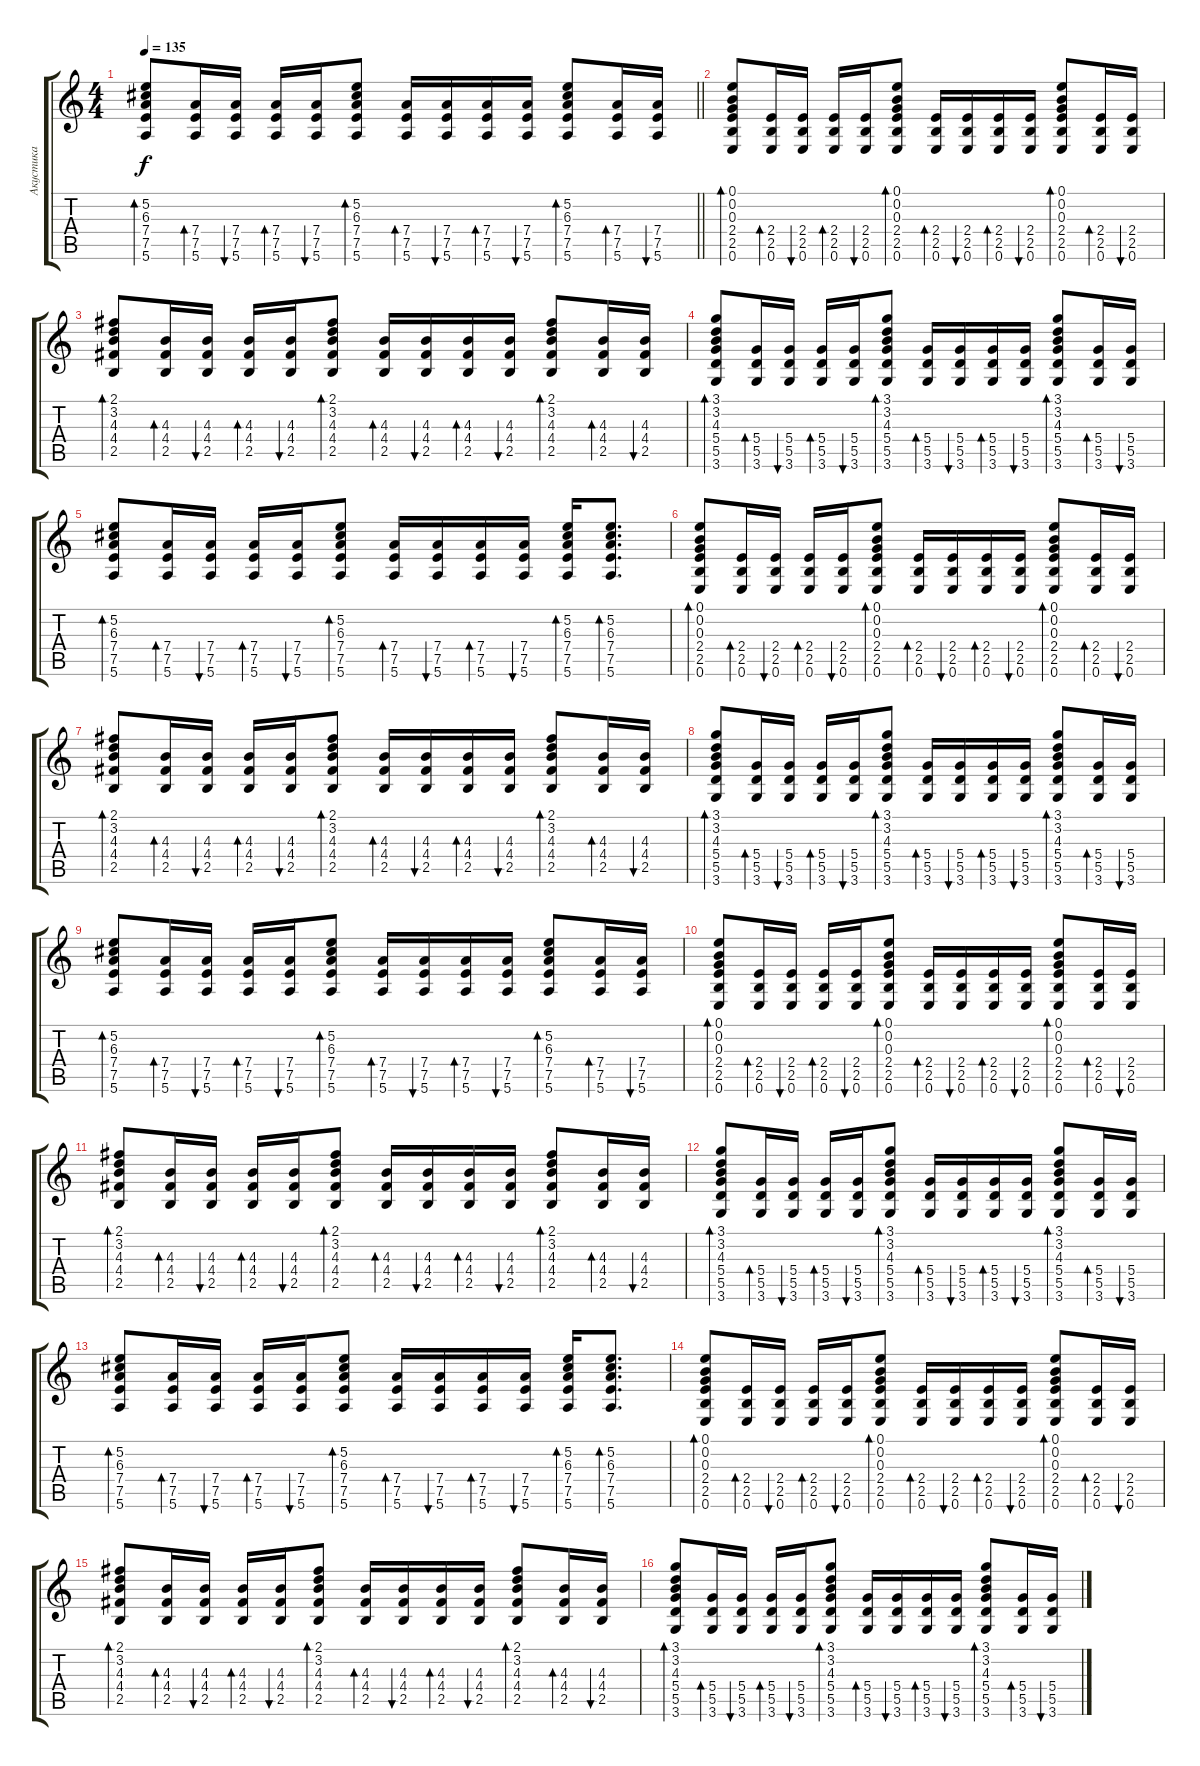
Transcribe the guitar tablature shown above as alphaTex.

\track ("Акустика" "Акустика") {instrument acousticguitarsteel}
\staff {score tabs}
\tuning (E4 B3 G3 D3 A2 E2) {hide}
\ts (4 4)
\tempo 135
\clef g2
\barLineRight lightlight
\ks c
(5.2 6.3 7.4 7.5 5.6).8{bd 30 dy f} (7.4 7.5 5.6).16{bd 30} (7.4 7.5 5.6).16{bu 30} (7.4 7.5 5.6).16{bd 30} (7.4 7.5 5.6).16{bu 30} (5.2 6.3 7.4 7.5 5.6).8{bd 30} (7.4 7.5 5.6).16{bd 30} (7.4 7.5 5.6).16{bu 30} (7.4 7.5 5.6).16{bd 30} (7.4 7.5 5.6).16{bu 30} (5.2 6.3 7.4 7.5 5.6).8{bd 30} (7.4 7.5 5.6).16{bd 30} (7.4 7.5 5.6).16{bu 30} |
(0.1 0.2 0.3 2.4 2.5 0.6).8{bd 30} (2.4 2.5 0.6).16{bd 30} (2.4 2.5 0.6).16{bu 30} (2.4 2.5 0.6).16{bd 30} (2.4 2.5 0.6).16{bu 30} (0.1 0.2 0.3 2.4 2.5 0.6).8{bd 30} (2.4 2.5 0.6).16{bd 30} (2.4 2.5 0.6).16{bu 30} (2.4 2.5 0.6).16{bd 30} (2.4 2.5 0.6).16{bu 30} (0.1 0.2 0.3 2.4 2.5 0.6).8{bd 30} (2.4 2.5 0.6).16{bd 30} (2.4 2.5 0.6).16{bu 30} |
(2.1 3.2 4.3 4.4 2.5).8{bd 30} (4.3 4.4 2.5).16{bd 30} (4.3 4.4 2.5).16{bu 30} (4.3 4.4 2.5).16{bd 30} (4.3 4.4 2.5).16{bu 30} (2.1 3.2 4.3 4.4 2.5).8{bd 30} (4.3 4.4 2.5).16{bd 30} (4.3 4.4 2.5).16{bu 30} (4.3 4.4 2.5).16{bd 30} (4.3 4.4 2.5).16{bu 30} (2.1 3.2 4.3 4.4 2.5).8{bd 30} (4.3 4.4 2.5).16{bd 30} (4.3 4.4 2.5).16{bu 30} |
(3.1 3.2 4.3 5.4 5.5 3.6).8{bd 30} (5.4 5.5 3.6).16{bd 30} (5.4 5.5 3.6).16{bu 30} (5.4 5.5 3.6).16{bd 30} (5.4 5.5 3.6).16{bu 30} (3.1 3.2 4.3 5.4 5.5 3.6).8{bd 30} (5.4 5.5 3.6).16{bd 30} (5.4 5.5 3.6).16{bu 30} (5.4 5.5 3.6).16{bd 30} (5.4 5.5 3.6).16{bu 30} (3.1 3.2 4.3 5.4 5.5 3.6).8{bd 30} (5.4 5.5 3.6).16{bd 30} (5.4 5.5 3.6).16{bu 30} |
(5.2 6.3 7.4 7.5 5.6).8{bd 30} (7.4 7.5 5.6).16{bd 30} (7.4 7.5 5.6).16{bu 30} (7.4 7.5 5.6).16{bd 30} (7.4 7.5 5.6).16{bu 30} (5.2 6.3 7.4 7.5 5.6).8{bd 30} (7.4 7.5 5.6).16{bd 30} (7.4 7.5 5.6).16{bu 30} (7.4 7.5 5.6).16{bd 30} (7.4 7.5 5.6).16{bu 30} (5.2 6.3 7.4 7.5 5.6).16{bd 30} (5.2 6.3 7.4 7.5 5.6).8{d bd 30} |
(0.1 0.2 0.3 2.4 2.5 0.6).8{bd 30} (2.4 2.5 0.6).16{bd 30} (2.4 2.5 0.6).16{bu 30} (2.4 2.5 0.6).16{bd 30} (2.4 2.5 0.6).16{bu 30} (0.1 0.2 0.3 2.4 2.5 0.6).8{bd 30} (2.4 2.5 0.6).16{bd 30} (2.4 2.5 0.6).16{bu 30} (2.4 2.5 0.6).16{bd 30} (2.4 2.5 0.6).16{bu 30} (0.1 0.2 0.3 2.4 2.5 0.6).8{bd 30} (2.4 2.5 0.6).16{bd 30} (2.4 2.5 0.6).16{bu 30} |
(2.1 3.2 4.3 4.4 2.5).8{bd 30} (4.3 4.4 2.5).16{bd 30} (4.3 4.4 2.5).16{bu 30} (4.3 4.4 2.5).16{bd 30} (4.3 4.4 2.5).16{bu 30} (2.1 3.2 4.3 4.4 2.5).8{bd 30} (4.3 4.4 2.5).16{bd 30} (4.3 4.4 2.5).16{bu 30} (4.3 4.4 2.5).16{bd 30} (4.3 4.4 2.5).16{bu 30} (2.1 3.2 4.3 4.4 2.5).8{bd 30} (4.3 4.4 2.5).16{bd 30} (4.3 4.4 2.5).16{bu 30} |
(3.1 3.2 4.3 5.4 5.5 3.6).8{bd 30} (5.4 5.5 3.6).16{bd 30} (5.4 5.5 3.6).16{bu 30} (5.4 5.5 3.6).16{bd 30} (5.4 5.5 3.6).16{bu 30} (3.1 3.2 4.3 5.4 5.5 3.6).8{bd 30} (5.4 5.5 3.6).16{bd 30} (5.4 5.5 3.6).16{bu 30} (5.4 5.5 3.6).16{bd 30} (5.4 5.5 3.6).16{bu 30} (3.1 3.2 4.3 5.4 5.5 3.6).8{bd 30} (5.4 5.5 3.6).16{bd 30} (5.4 5.5 3.6).16{bu 30} |
(5.2 6.3 7.4 7.5 5.6).8{bd 30} (7.4 7.5 5.6).16{bd 30} (7.4 7.5 5.6).16{bu 30} (7.4 7.5 5.6).16{bd 30} (7.4 7.5 5.6).16{bu 30} (5.2 6.3 7.4 7.5 5.6).8{bd 30} (7.4 7.5 5.6).16{bd 30} (7.4 7.5 5.6).16{bu 30} (7.4 7.5 5.6).16{bd 30} (7.4 7.5 5.6).16{bu 30} (5.2 6.3 7.4 7.5 5.6).8{bd 30} (7.4 7.5 5.6).16{bd 30} (7.4 7.5 5.6).16{bu 30} |
(0.1 0.2 0.3 2.4 2.5 0.6).8{bd 30} (2.4 2.5 0.6).16{bd 30} (2.4 2.5 0.6).16{bu 30} (2.4 2.5 0.6).16{bd 30} (2.4 2.5 0.6).16{bu 30} (0.1 0.2 0.3 2.4 2.5 0.6).8{bd 30} (2.4 2.5 0.6).16{bd 30} (2.4 2.5 0.6).16{bu 30} (2.4 2.5 0.6).16{bd 30} (2.4 2.5 0.6).16{bu 30} (0.1 0.2 0.3 2.4 2.5 0.6).8{bd 30} (2.4 2.5 0.6).16{bd 30} (2.4 2.5 0.6).16{bu 30} |
(2.1 3.2 4.3 4.4 2.5).8{bd 30} (4.3 4.4 2.5).16{bd 30} (4.3 4.4 2.5).16{bu 30} (4.3 4.4 2.5).16{bd 30} (4.3 4.4 2.5).16{bu 30} (2.1 3.2 4.3 4.4 2.5).8{bd 30} (4.3 4.4 2.5).16{bd 30} (4.3 4.4 2.5).16{bu 30} (4.3 4.4 2.5).16{bd 30} (4.3 4.4 2.5).16{bu 30} (2.1 3.2 4.3 4.4 2.5).8{bd 30} (4.3 4.4 2.5).16{bd 30} (4.3 4.4 2.5).16{bu 30} |
(3.1 3.2 4.3 5.4 5.5 3.6).8{bd 30} (5.4 5.5 3.6).16{bd 30} (5.4 5.5 3.6).16{bu 30} (5.4 5.5 3.6).16{bd 30} (5.4 5.5 3.6).16{bu 30} (3.1 3.2 4.3 5.4 5.5 3.6).8{bd 30} (5.4 5.5 3.6).16{bd 30} (5.4 5.5 3.6).16{bu 30} (5.4 5.5 3.6).16{bd 30} (5.4 5.5 3.6).16{bu 30} (3.1 3.2 4.3 5.4 5.5 3.6).8{bd 30} (5.4 5.5 3.6).16{bd 30} (5.4 5.5 3.6).16{bu 30} |
(5.2 6.3 7.4 7.5 5.6).8{bd 30} (7.4 7.5 5.6).16{bd 30} (7.4 7.5 5.6).16{bu 30} (7.4 7.5 5.6).16{bd 30} (7.4 7.5 5.6).16{bu 30} (5.2 6.3 7.4 7.5 5.6).8{bd 30} (7.4 7.5 5.6).16{bd 30} (7.4 7.5 5.6).16{bu 30} (7.4 7.5 5.6).16{bd 30} (7.4 7.5 5.6).16{bu 30} (5.2 6.3 7.4 7.5 5.6).16{bd 30} (5.2 6.3 7.4 7.5 5.6).8{d bd 30} |
(0.1 0.2 0.3 2.4 2.5 0.6).8{bd 30} (2.4 2.5 0.6).16{bd 30} (2.4 2.5 0.6).16{bu 30} (2.4 2.5 0.6).16{bd 30} (2.4 2.5 0.6).16{bu 30} (0.1 0.2 0.3 2.4 2.5 0.6).8{bd 30} (2.4 2.5 0.6).16{bd 30} (2.4 2.5 0.6).16{bu 30} (2.4 2.5 0.6).16{bd 30} (2.4 2.5 0.6).16{bu 30} (0.1 0.2 0.3 2.4 2.5 0.6).8{bd 30} (2.4 2.5 0.6).16{bd 30} (2.4 2.5 0.6).16{bu 30} |
(2.1 3.2 4.3 4.4 2.5).8{bd 30} (4.3 4.4 2.5).16{bd 30} (4.3 4.4 2.5).16{bu 30} (4.3 4.4 2.5).16{bd 30} (4.3 4.4 2.5).16{bu 30} (2.1 3.2 4.3 4.4 2.5).8{bd 30} (4.3 4.4 2.5).16{bd 30} (4.3 4.4 2.5).16{bu 30} (4.3 4.4 2.5).16{bd 30} (4.3 4.4 2.5).16{bu 30} (2.1 3.2 4.3 4.4 2.5).8{bd 30} (4.3 4.4 2.5).16{bd 30} (4.3 4.4 2.5).16{bu 30} |
(3.1 3.2 4.3 5.4 5.5 3.6).8{bd 30} (5.4 5.5 3.6).16{bd 30} (5.4 5.5 3.6).16{bu 30} (5.4 5.5 3.6).16{bd 30} (5.4 5.5 3.6).16{bu 30} (3.1 3.2 4.3 5.4 5.5 3.6).8{bd 30} (5.4 5.5 3.6).16{bd 30} (5.4 5.5 3.6).16{bu 30} (5.4 5.5 3.6).16{bd 30} (5.4 5.5 3.6).16{bu 30} (3.1 3.2 4.3 5.4 5.5 3.6).8{bd 30} (5.4 5.5 3.6).16{bd 30} (5.4 5.5 3.6).16{bu 30}
